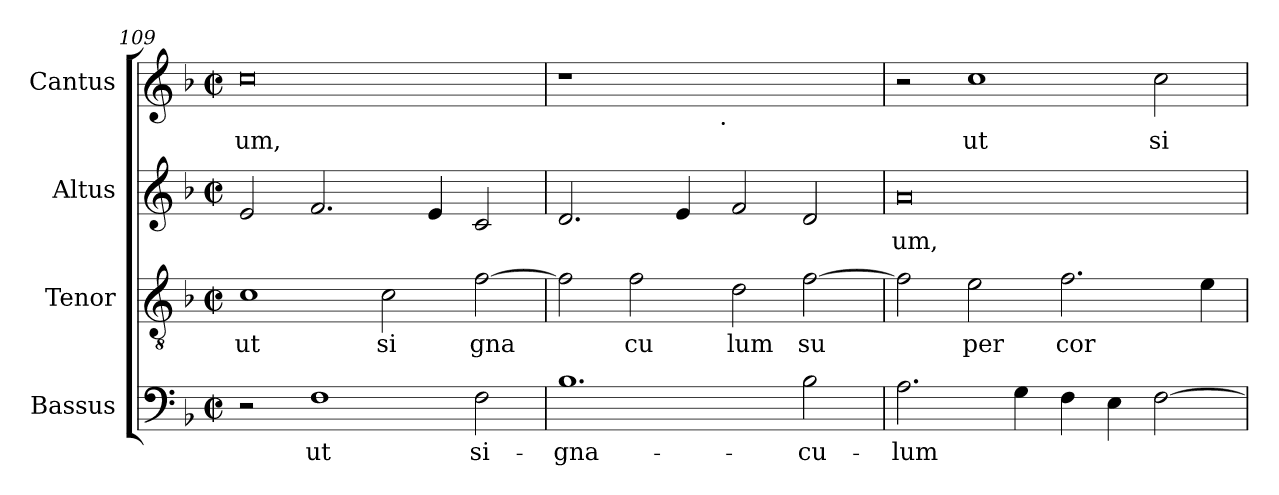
**kern	**text	**kern	**text	**kern	**text	**kern	**text
*part4	*part4	*part3	*part3	*part2	*part2	*part1	*part1
*staff4	*staff4	*staff3	*staff3	*staff2	*staff2	*staff1	*staff1
*I"Bassus	*	*I"Tenor	*	*I"Altus	*	*I"Cantus	*
*clefF4	*	*clefGv2	*	*clefG2	*	*clefG2	*
*k[b-]	*	*k[b-]	*	*k[b-]	*	*k[b-]	*
*F:	*	*F:	*	*F:	*	*F:	*
*M2/2	*	*M2/2	*	*M2/2	*	*M2/2	*
*met(c|)	*	*met(c|)	*	*met(c|)	*	*met(c|)	*
=109	=109	=109	=109	=109	=109	=109	=109
!	!	!	!LO:LY:b:cj	!	!LO:LY:b:cj	!	!LO:LY:b:cj
2r	.	1c	ut	2e/	.	0cc	um,
!	!LO:LY:b:cj	!	!	!	!LO:LY:b:cj	!	!
1F	ut	.	.	2.f/	.	.	.
!	!	!	!LO:LY:b:cj	!	!	!	!
.	.	2c\	si	.	.	.	.
!	!	!	!	!	!LO:LY:b:cj	!	!
.	.	.	.	4e/	.	.	.
!	!LO:LY:b:cj	!	!LO:LY:b:cj	!	!LO:LY:b:cj	!	!
2F\	si-	[>2f\	gna	2c/	.	.	.
=110	=110	=110	=110	=110	=110	=110	=110
!	!LO:LY:b:cj	!	!LO:LY:b:cj	!	!LO:LY:b:cj	!	!
*	*	*	*	*	*	*^	*
1.B-	-gna-	2f\]	.	2.d/	.	1r	2ryy	.
!	!	!	!LO:LY:b:cj	!	!	!	!	!
.	.	2f\	cu	.	.	.	4...ryy	.
!	!	!	!	!	!LO:LY:b:cj	!	!	!
.	.	.	.	4e/	.	.	.	.
!	!	!	!	!	!	!	!LO:TX:b:t=.	!
.	.	.	.	.	.	.	1ryy	.
!	!	!	!LO:LY:b:cj	!	!LO:LY:b:cj	!	!	!
.	.	2d\	lum	2f/	.	1ryy	.	.
!	!LO:LY:b:cj	!	!LO:LY:b:cj	!	!LO:LY:b:cj	!	!	!
2B-\	-cu-	[>2f\	su	2d/	.	.	.	.
.	.	.	.	.	.	.	32ryy	.
=111	=111	=111	=111	=111	=111	=111	=111	=111
!	!LO:LY:b:cj	!	!LO:LY:b:cj	!	!LO:LY:b:cj	!	!	!
*	*	*	*	*	*	*v	*v	*
2.A\	-lum	2f\]	.	0a	um,	2r	.
!	!	!	!LO:LY:b:cj	!	!	!	!LO:LY:b:cj
.	.	2e\	per	.	.	1cc	ut
!	!LO:LY:b:cj	!	!	!	!	!	!
4G\	.	.	.	.	.	.	.
!	!LO:LY:b:cj	!	!LO:LY:b:cj	!	!	!	!
4F\	.	2.f\	cor	.	.	.	.
!	!LO:LY:b:cj	!	!	!	!	!	!
4E\	.	.	.	.	.	.	.
!	!LO:LY:b:cj	!	!	!	!	!	!LO:LY:b:cj
[>2F\	.	.	.	.	.	2cc\	si
!	!	!	!LO:LY:b:cj	!	!	!	!
.	.	4e\	.	.	.	.	.
=	=	=	=	=	=	=	=
*-	*-	*-	*-	*-	*-	*-	*-
